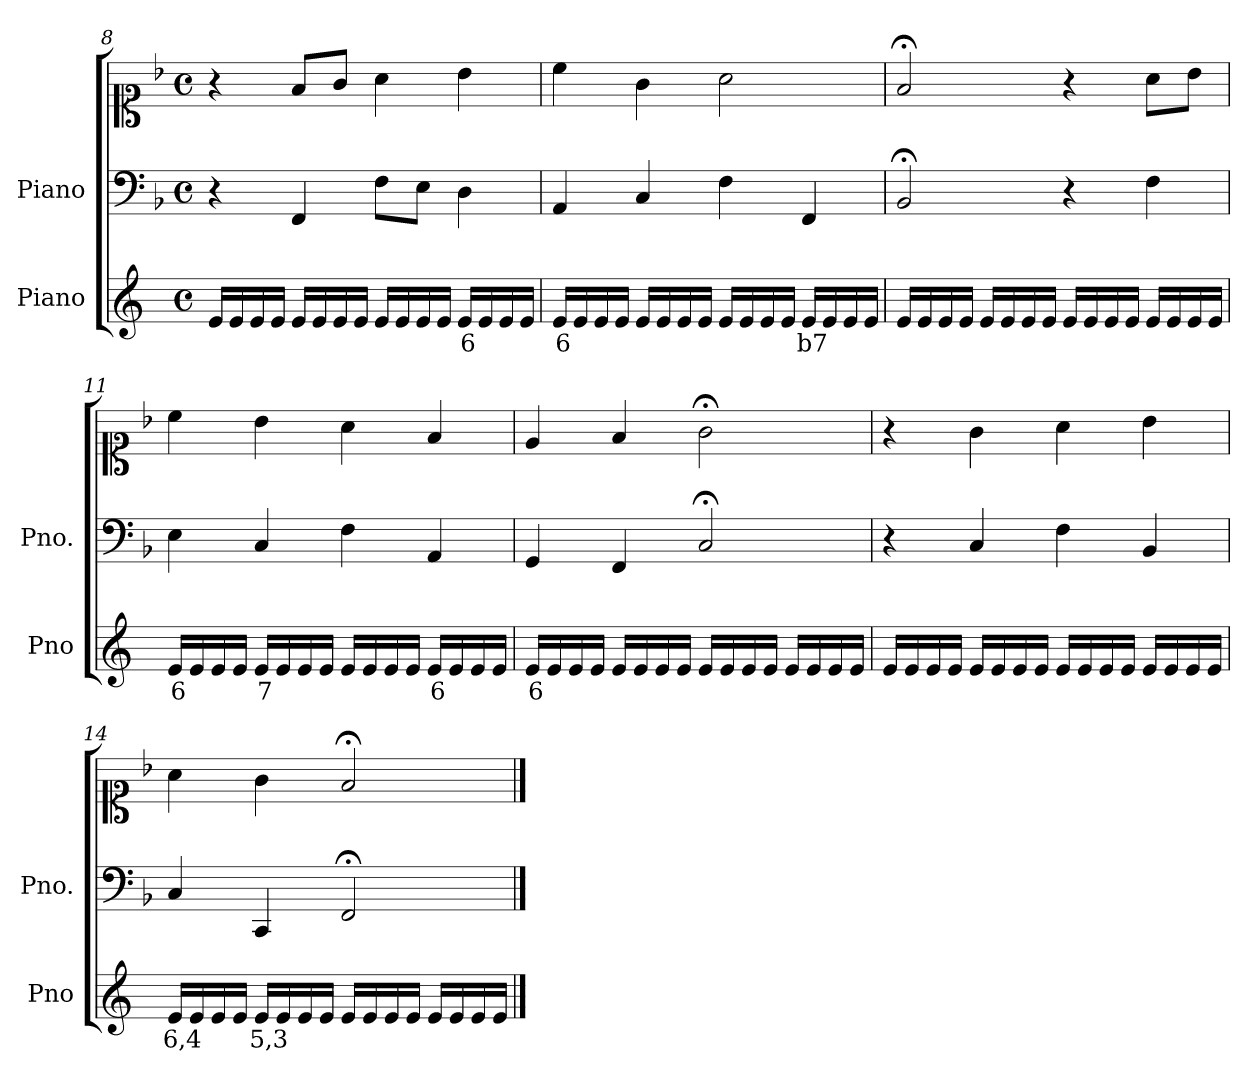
**kern	**text	**kern	**kern
*part2	*part2	*part1	*part1
*staff3	*staff3	*staff2	*staff1
*I"Piano	*	*I"Piano	*
*I'Pno	*	*I'Pno.	*
*clefG2	*	*clefF4	*clefC1
*k[]	*	*k[b-]	*k[b-]
*M4/4	*	*M4/4	*M4/4
*met(c)	*	*met(c)	*met(c)
=8	=8	=8	=8
16e/LL	.	4r	4r
16e/	.	.	.
16e/	.	.	.
16e/JJ	.	.	.
16e/LL	.	4FF/	8f/L
16e/	.	.	.
16e/	.	.	8g/J
16e/JJ	.	.	.
16e/LL	.	8F\L	4a\
16e/	.	.	.
!	!LO:LY:b	!	!
16e/	_	8E\J	.
16e/JJ	.	.	.
!	!LO:LY:b	!	!
16e/LL	6	4D\	4b-\
16e/	.	.	.
16e/	.	.	.
16e/JJ	.	.	.
=9	=9	=9	=9
!	!LO:LY:b	!	!
16e/LL	6	4AA/	4cc\
16e/	.	.	.
16e/	.	.	.
16e/JJ	.	.	.
16e/LL	.	4C/	4g\
16e/	.	.	.
16e/	.	.	.
16e/JJ	.	.	.
16e/LL	.	4F\	2a\
16e/	.	.	.
16e/	.	.	.
16e/JJ	.	.	.
!	!LO:LY:b	!	!
16e/LL	b7	4FF/	.
16e/	.	.	.
16e/	.	.	.
16e/JJ	.	.	.
=10	=10	=10	=10
16e/LL	.	2BB-;</	2f;</
16e/	.	.	.
16e/	.	.	.
16e/JJ	.	.	.
16e/LL	.	.	.
16e/	.	.	.
16e/	.	.	.
16e/JJ	.	.	.
16e/LL	.	4r	4r
16e/	.	.	.
16e/	.	.	.
16e/JJ	.	.	.
16e/LL	.	4F\	8a\L
16e/	.	.	.
16e/	.	.	8b-\J
16e/JJ	.	.	.
=11	=11	=11	=11
!	!LO:LY:b	!	!
16e/LL	6	4E\	4cc\
16e/	.	.	.
16e/	.	.	.
16e/JJ	.	.	.
!	!LO:LY:b	!	!
16e/LL	7	4C/	4b-\
16e/	.	.	.
16e/	.	.	.
16e/JJ	.	.	.
16e/LL	.	4F\	4a\
16e/	.	.	.
16e/	.	.	.
16e/JJ	.	.	.
!	!LO:LY:b	!	!
16e/LL	6	4AA/	4f/
16e/	.	.	.
16e/	.	.	.
16e/JJ	.	.	.
=12	=12	=12	=12
!	!LO:LY:b	!	!
16e/LL	6	4GG/	4e/
16e/	.	.	.
16e/	.	.	.
16e/JJ	.	.	.
16e/LL	.	4FF/	4f/
16e/	.	.	.
16e/	.	.	.
16e/JJ	.	.	.
16e/LL	.	2C;</	2g;<\
16e/	.	.	.
16e/	.	.	.
16e/JJ	.	.	.
16e/LL	.	.	.
16e/	.	.	.
16e/	.	.	.
16e/JJ	.	.	.
=13	=13	=13	=13
16e/LL	.	4r	4r
16e/	.	.	.
16e/	.	.	.
16e/JJ	.	.	.
16e/LL	.	4C/	4g\
16e/	.	.	.
16e/	.	.	.
16e/JJ	.	.	.
16e/LL	.	4F\	4a\
16e/	.	.	.
16e/	.	.	.
16e/JJ	.	.	.
16e/LL	.	4BB-/	4b-\
16e/	.	.	.
16e/	.	.	.
16e/JJ	.	.	.
=14	=14	=14	=14
!	!LO:LY:b	!	!
16e/LL	6,4	4C/	4a\
16e/	.	.	.
16e/	.	.	.
16e/JJ	.	.	.
!	!LO:LY:b	!	!
16e/LL	5,3	4CC/	4g\
16e/	.	.	.
16e/	.	.	.
16e/JJ	.	.	.
16e/LL	.	2FF;</	2f;</
16e/	.	.	.
16e/	.	.	.
16e/JJ	.	.	.
16e/LL	.	.	.
16e/	.	.	.
16e/	.	.	.
16e/JJ	.	.	.
==	==	==	==
*-	*-	*-	*-
